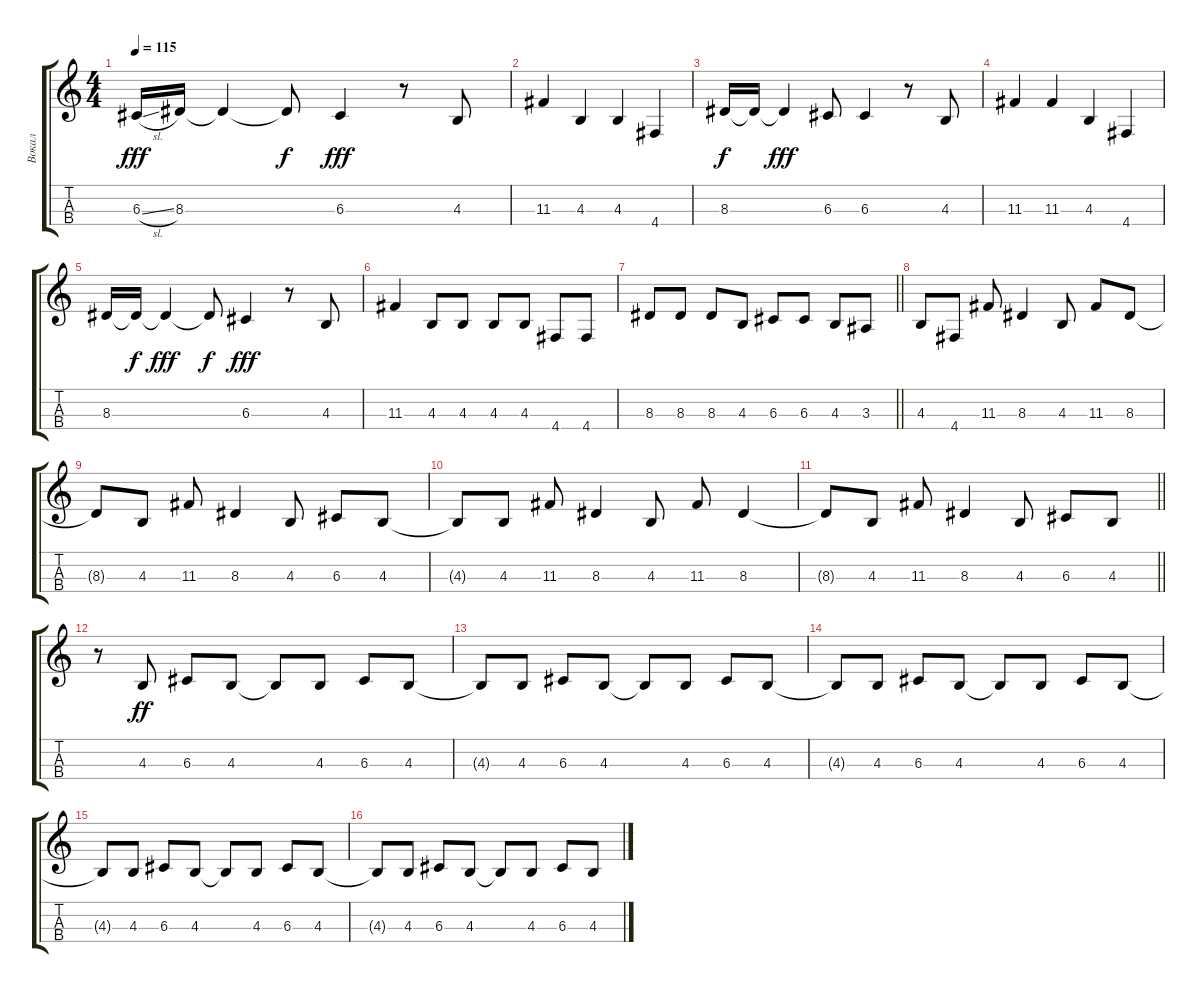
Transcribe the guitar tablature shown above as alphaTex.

\track ("Вокал" "Вокал") {instrument lead1square}
\staff {score tabs}
\tuning (E4 B3 G3 D3) {hide}
\ts (4 4)
\tempo 115
\clef g2
\ks c
6.3{sl}.16{dy fff} 8.3.16 8.3{t}.4 8.3{t}.8{dy f} 6.3.4{dy fff} r.8 4.3.8 |
11.3.4 4.3.4 4.3.4 4.4.4 |
8.3.16{dy f} 8.3{t}.16 8.3{t}.4{dy fff} 6.3.8 6.3.4 r.8 4.3.8 |
11.3.4 11.3.4 4.3.4 4.4.4 |
8.3.16 8.3{t}.16{dy f} 8.3{t}.4{dy fff} 8.3{t}.8{dy f} 6.3.4{dy fff} r.8 4.3.8 |
11.3.4 4.3.8 4.3.8 4.3.8 4.3.8 4.4.8 4.4.8 |
\barLineRight lightlight
8.3.8 8.3.8 8.3.8 4.3.8 6.3.8 6.3.8 4.3.8 3.3.8 |
4.3.8 4.4.8 11.3.8 8.3.4 4.3.8 11.3.8 8.3.8 |
8.3{t}.8 4.3.8 11.3.8 8.3.4 4.3.8 6.3.8 4.3.8 |
4.3{t}.8 4.3.8 11.3.8 8.3.4 4.3.8 11.3.8 8.3.4 |
\barLineRight lightlight
8.3{t}.8 4.3.8 11.3.8 8.3.4 4.3.8 6.3.8 4.3.8 |
r.8{volume 10} 4.3.8{dy ff} 6.3.8 4.3.8 4.3{t}.8 4.3.8 6.3.8 4.3.8 |
4.3{t}.8 4.3.8 6.3.8 4.3.8 4.3{t}.8 4.3.8 6.3.8 4.3.8 |
4.3{t}.8{volume 9} 4.3.8 6.3.8 4.3.8 4.3{t}.8 4.3.8 6.3.8 4.3.8 |
4.3{t}.8 4.3.8 6.3.8 4.3.8 4.3{t}.8 4.3.8 6.3.8 4.3.8 |
4.3{t}.8{volume 6} 4.3.8 6.3.8 4.3.8 4.3{t}.8 4.3.8 6.3.8 4.3.8
